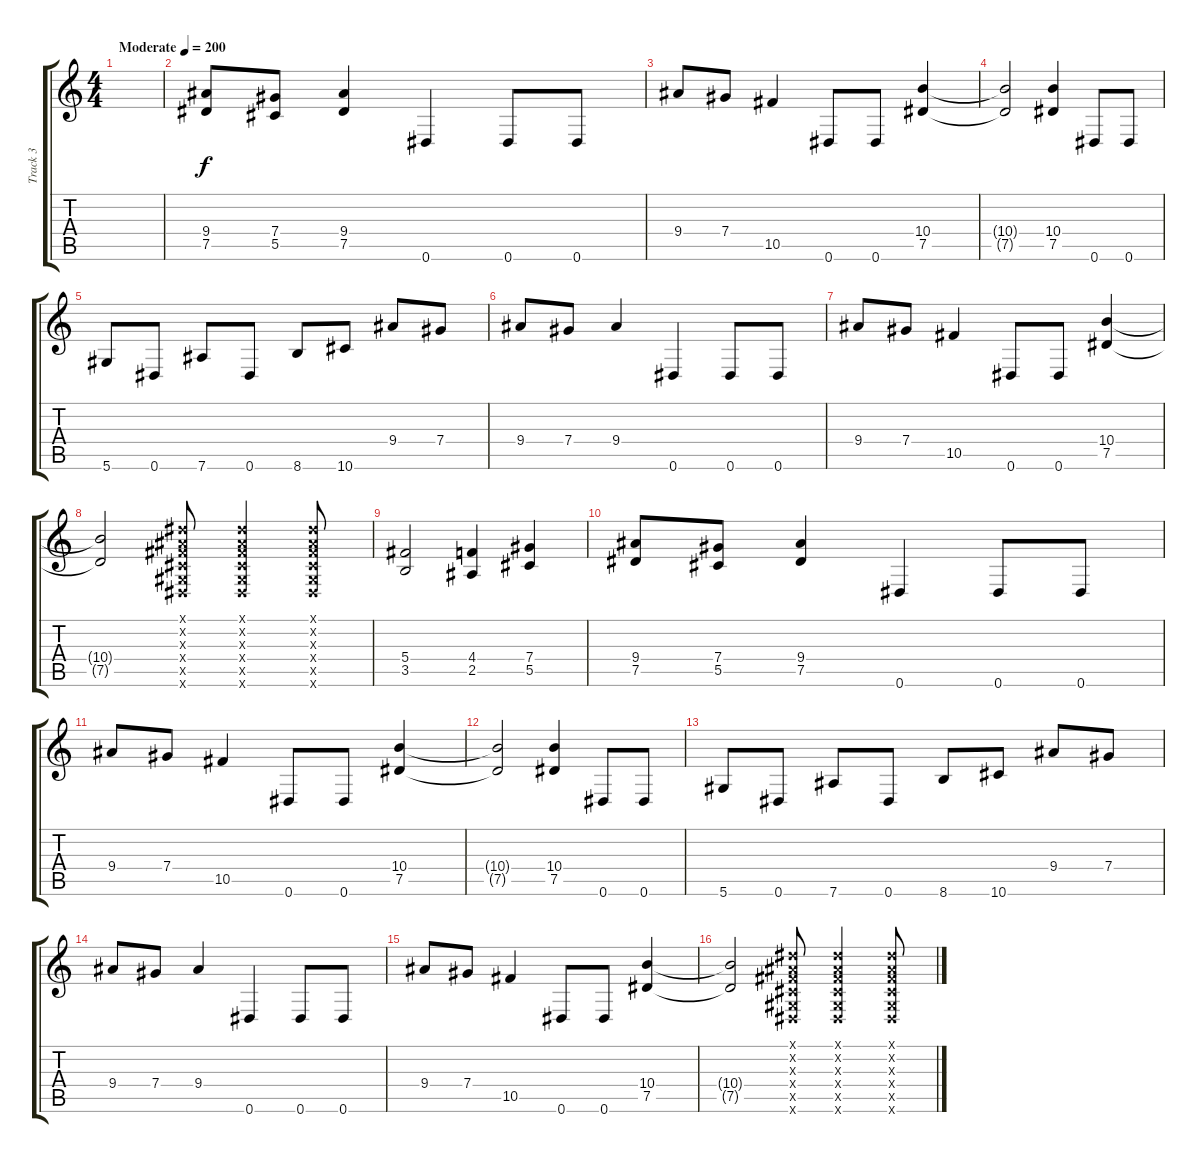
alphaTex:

\track ("Track 3" "Track 3") {instrument overdrivenguitar}
\staff {score tabs}
\tuning (Eb4 Bb3 Gb3 Db3 Ab2 Eb2) {hide}
\ts (4 4)
\tempo (200 "Moderate")
\clef g2
\ks c
|
(9.4 7.5).8 (7.4 5.5).8 (9.4 7.5).4 0.6.4 0.6.8 0.6.8 |
9.4.8 7.4.8 10.5.4 0.6.8 0.6.8 (10.4 7.5).4 |
(10.4{t} 7.5{t}).2 (10.4 7.5).4 0.6.8 0.6.8 |
5.6.8 0.6.8 7.6.8 0.6.8 8.6.8 10.6.8 9.4.8 7.4.8 |
9.4.8 7.4.8 9.4.4 0.6.4 0.6.8 0.6.8 |
9.4.8 7.4.8 10.5.4 0.6.8 0.6.8 (10.4 7.5).4 |
(10.4{t} 7.5{t}).2 (0.1{x} 0.2{x} 0.3{x} 0.4{x} 0.5{x} 0.6{x}).8 (0.1{x} 0.2{x} 0.3{x} 0.4{x} 0.5{x} 0.6{x}).4 (0.1{x} 0.2{x} 0.3{x} 0.4{x} 0.5{x} 0.6{x}).8 |
(5.4 3.5).2 (4.4 2.5).4 (7.4 5.5).4 |
(9.4 7.5).8 (7.4 5.5).8 (9.4 7.5).4 0.6.4 0.6.8 0.6.8 |
9.4.8 7.4.8 10.5.4 0.6.8 0.6.8 (10.4 7.5).4 |
(10.4{t} 7.5{t}).2 (10.4 7.5).4 0.6.8 0.6.8 |
5.6.8 0.6.8 7.6.8 0.6.8 8.6.8 10.6.8 9.4.8 7.4.8 |
9.4.8 7.4.8 9.4.4 0.6.4 0.6.8 0.6.8 |
9.4.8 7.4.8 10.5.4 0.6.8 0.6.8 (10.4 7.5).4 |
(10.4{t} 7.5{t}).2 (0.1{x} 0.2{x} 0.3{x} 0.4{x} 0.5{x} 0.6{x}).8 (0.1{x} 0.2{x} 0.3{x} 0.4{x} 0.5{x} 0.6{x}).4 (0.1{x} 0.2{x} 0.3{x} 0.4{x} 0.5{x} 0.6{x}).8
